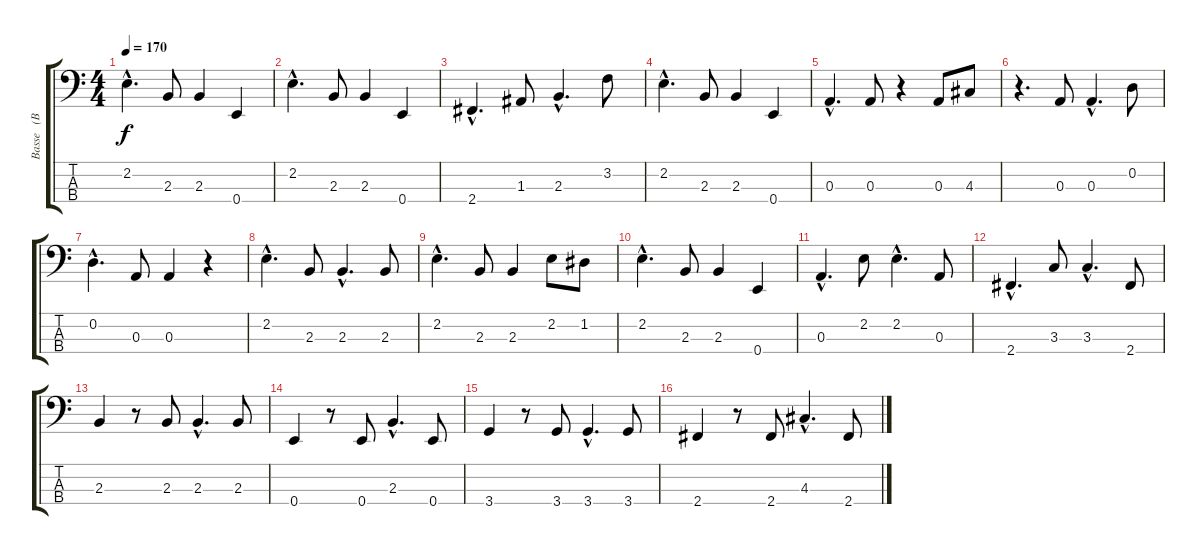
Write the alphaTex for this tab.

\track ("Basse   (BB)" "Basse   (B") {instrument slapbass1}
\staff {score tabs}
\tuning (G2 D2 A1 E1) {hide}
\ts (4 4)
\tempo 170
\clef f4
\ks c
2.2{hac}.4{d dy f} 2.3.8 2.3.4 0.4.4 |
2.2{hac}.4{d} 2.3.8 2.3.4 0.4.4 |
2.4{hac}.4{d} 1.3.8 2.3{hac}.4{d} 3.2.8 |
2.2{hac}.4{d} 2.3.8 2.3.4 0.4.4 |
0.3{hac}.4{d} 0.3.8 r.4 0.3.8 4.3.8 |
r.4{d} 0.3.8 0.3{hac}.4{d} 0.2.8 |
0.2{hac}.4{d} 0.3.8 0.3.4 r.4 |
2.2{hac}.4{d} 2.3.8 2.3{hac}.4{d} 2.3.8 |
2.2{hac}.4{d} 2.3.8 2.3.4 2.2.8 1.2.8 |
2.2{hac}.4{d} 2.3.8 2.3.4 0.4.4 |
0.3{hac}.4{d} 2.2.8 2.2{hac}.4{d} 0.3.8 |
2.4{hac}.4{d} 3.3.8 3.3{hac}.4{d} 2.4.8 |
2.3.4 r.8 2.3.8 2.3{hac}.4{d} 2.3.8 |
0.4.4 r.8 0.4.8 2.3{hac}.4{d} 0.4.8 |
3.4.4 r.8 3.4.8 3.4{hac}.4{d} 3.4.8 |
2.4.4 r.8 2.4.8 4.3{hac}.4{d} 2.4.8
